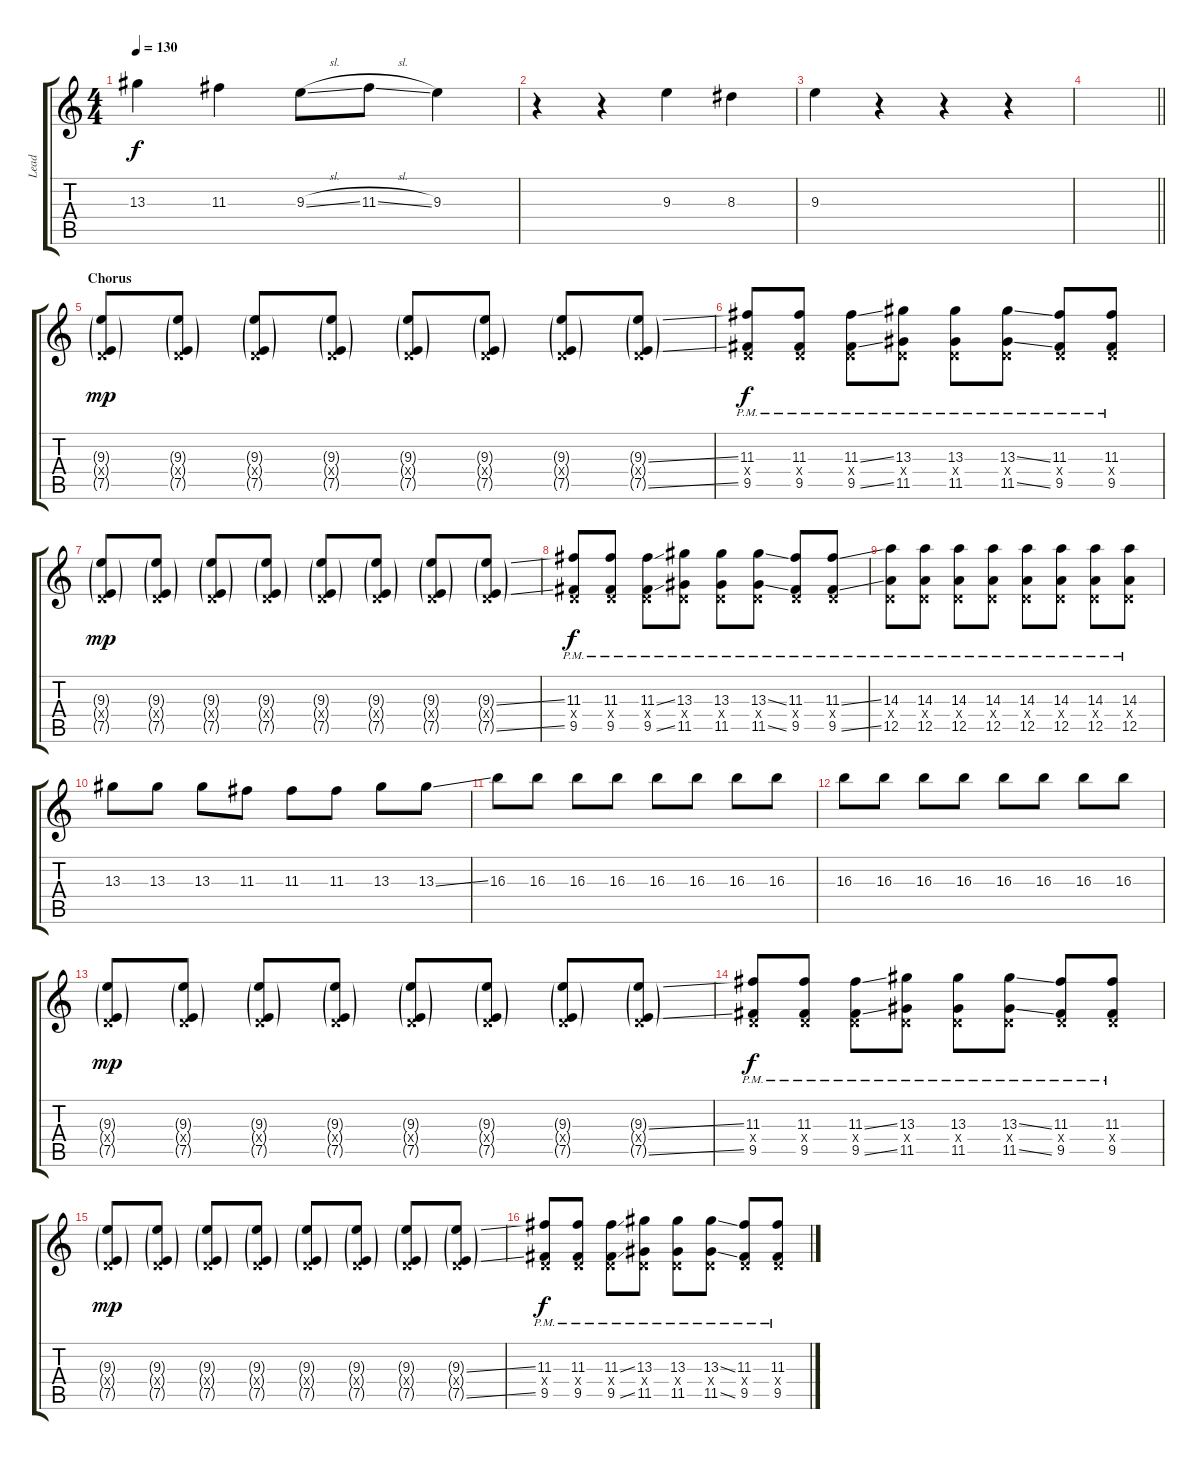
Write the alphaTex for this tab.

\track ("Lead" "Lead") {instrument electricguitarclean}
\staff {score tabs}
\tuning (E4 B3 G3 D3 A2 E2) {hide}
\ts (4 4)
\tempo 130
\clef g2
\ks c
13.3.4{dy f} 11.3.4 9.3{sl}.8 11.3{sl}.8 9.3.4 |
r.4 r.4 9.3.4 8.3.4 |
9.3.4 r.4 r.4 r.4 |
\barLineRight lightlight
|
\section ("" "Chorus")
(9.3{g} 0.4{g x} 7.5{g}).8{dy mp} (9.3{g} 0.4{g x} 7.5{g}).8 (9.3{g} 0.4{g x} 7.5{g}).8 (9.3{g} 0.4{g x} 7.5{g}).8 (9.3{g} 0.4{g x} 7.5{g}).8 (9.3{g} 0.4{g x} 7.5{g}).8 (9.3{g} 0.4{g x} 7.5{g}).8 (9.3{ss g} 0.4{g x} 7.5{ss g}).8 |
(11.3{pm} 0.4{x} 9.5{pm}).8{dy f} (11.3{pm} 0.4{x} 9.5{pm}).8 (11.3{ss pm} 0.4{x} 9.5{ss pm}).8 (13.3{pm} 0.4{x} 11.5{pm}).8 (13.3{pm} 0.4{x} 11.5{pm}).8 (13.3{ss pm} 0.4{x} 11.5{ss pm}).8 (11.3{pm} 0.4{x} 9.5{pm}).8 (11.3{pm} 0.4{x} 9.5{pm}).8 |
(9.3{g} 0.4{g x} 7.5{g}).8{dy mp} (9.3{g} 0.4{g x} 7.5{g}).8 (9.3{g} 0.4{g x} 7.5{g}).8 (9.3{g} 0.4{g x} 7.5{g}).8 (9.3{g} 0.4{g x} 7.5{g}).8 (9.3{g} 0.4{g x} 7.5{g}).8 (9.3{g} 0.4{g x} 7.5{g}).8 (9.3{ss g} 0.4{g x} 7.5{ss g}).8 |
(11.3{pm} 0.4{x} 9.5{pm}).8{dy f} (11.3{pm} 0.4{x} 9.5{pm}).8 (11.3{ss pm} 0.4{x} 9.5{ss pm}).8 (13.3{pm} 0.4{x} 11.5{pm}).8 (13.3{pm} 0.4{x} 11.5{pm}).8 (13.3{ss pm} 0.4{x} 11.5{ss pm}).8 (11.3{pm} 0.4{x} 9.5{pm}).8 (11.3{ss pm} 0.4{x} 9.5{ss pm}).8 |
(14.3{pm} 0.4{x} 12.5{pm}).8 (14.3{pm} 0.4{x} 12.5{pm}).8 (14.3{pm} 0.4{x} 12.5{pm}).8 (14.3{pm} 0.4{x} 12.5{pm}).8 (14.3{pm} 0.4{x} 12.5{pm}).8 (14.3{pm} 0.4{x} 12.5{pm}).8 (14.3{pm} 0.4{x} 12.5{pm}).8 (14.3{pm} 0.4{x} 12.5{pm}).8 |
13.3.8 13.3.8 13.3.8 11.3.8 11.3.8 11.3.8 13.3.8 13.3{ss}.8 |
16.3.8 16.3.8 16.3.8 16.3.8 16.3.8 16.3.8 16.3.8 16.3.8 |
16.3.8 16.3.8 16.3.8 16.3.8 16.3.8 16.3.8 16.3.8 16.3.8 |
(9.3{g} 0.4{g x} 7.5{g}).8{dy mp} (9.3{g} 0.4{g x} 7.5{g}).8 (9.3{g} 0.4{g x} 7.5{g}).8 (9.3{g} 0.4{g x} 7.5{g}).8 (9.3{g} 0.4{g x} 7.5{g}).8 (9.3{g} 0.4{g x} 7.5{g}).8 (9.3{g} 0.4{g x} 7.5{g}).8 (9.3{ss g} 0.4{g x} 7.5{ss g}).8 |
(11.3{pm} 0.4{x} 9.5{pm}).8{dy f} (11.3{pm} 0.4{x} 9.5{pm}).8 (11.3{ss pm} 0.4{x} 9.5{ss pm}).8 (13.3{pm} 0.4{x} 11.5{pm}).8 (13.3{pm} 0.4{x} 11.5{pm}).8 (13.3{ss pm} 0.4{x} 11.5{ss pm}).8 (11.3{pm} 0.4{x} 9.5{pm}).8 (11.3{pm} 0.4{x} 9.5{pm}).8 |
(9.3{g} 0.4{g x} 7.5{g}).8{dy mp} (9.3{g} 0.4{g x} 7.5{g}).8 (9.3{g} 0.4{g x} 7.5{g}).8 (9.3{g} 0.4{g x} 7.5{g}).8 (9.3{g} 0.4{g x} 7.5{g}).8 (9.3{g} 0.4{g x} 7.5{g}).8 (9.3{g} 0.4{g x} 7.5{g}).8 (9.3{ss g} 0.4{g x} 7.5{ss g}).8 |
(11.3{pm} 0.4{x} 9.5{pm}).8{dy f} (11.3{pm} 0.4{x} 9.5{pm}).8 (11.3{ss pm} 0.4{x} 9.5{ss pm}).8 (13.3{pm} 0.4{x} 11.5{pm}).8 (13.3{pm} 0.4{x} 11.5{pm}).8 (13.3{ss pm} 0.4{x} 11.5{ss pm}).8 (11.3{pm} 0.4{x} 9.5{pm}).8 (11.3{ss pm} 0.4{x} 9.5{ss pm}).8
